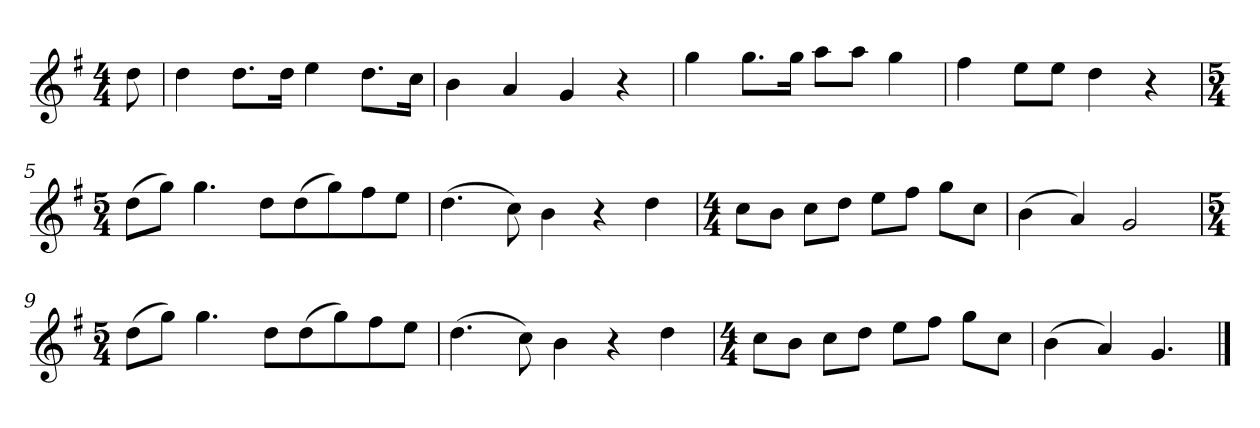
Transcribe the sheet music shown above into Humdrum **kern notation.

**kern
*part1
*staff1
*k[f#]
*M4/4
*MM120
=
8dd
=1
4dd
8.ddL
16ddJk
4ee
8.ddL
16ccJk
=2
4b
4a
4g
4r
=3
4gg
8.ggL
16ggJk
8aaL
8aaJ
4gg
=4
4ff#
8eeL
8eeJ
4dd
4r
=5
*M5/4
(8ddL
8ggJ)
4.gg
8ddL
(8dd
8gg)
8ff#
8eeJ
=6
(4.dd
8cc)
4b
4r
4dd
=7
*M4/4
8ccL
8bJ
8ccL
8ddJ
8eeL
8ff#J
8ggL
8ccJ
=8
(4b
4a)
2g
=9
*M5/4
(8ddL
8ggJ)
4.gg
8ddL
(8dd
8gg)
8ff#
8eeJ
=10
(4.dd
8cc)
4b
4r
4dd
=11
*M4/4
8ccL
8bJ
8ccL
8ddJ
8eeL
8ff#J
8ggL
8ccJ
=12
(4b
4a)
4.g
==
*-
